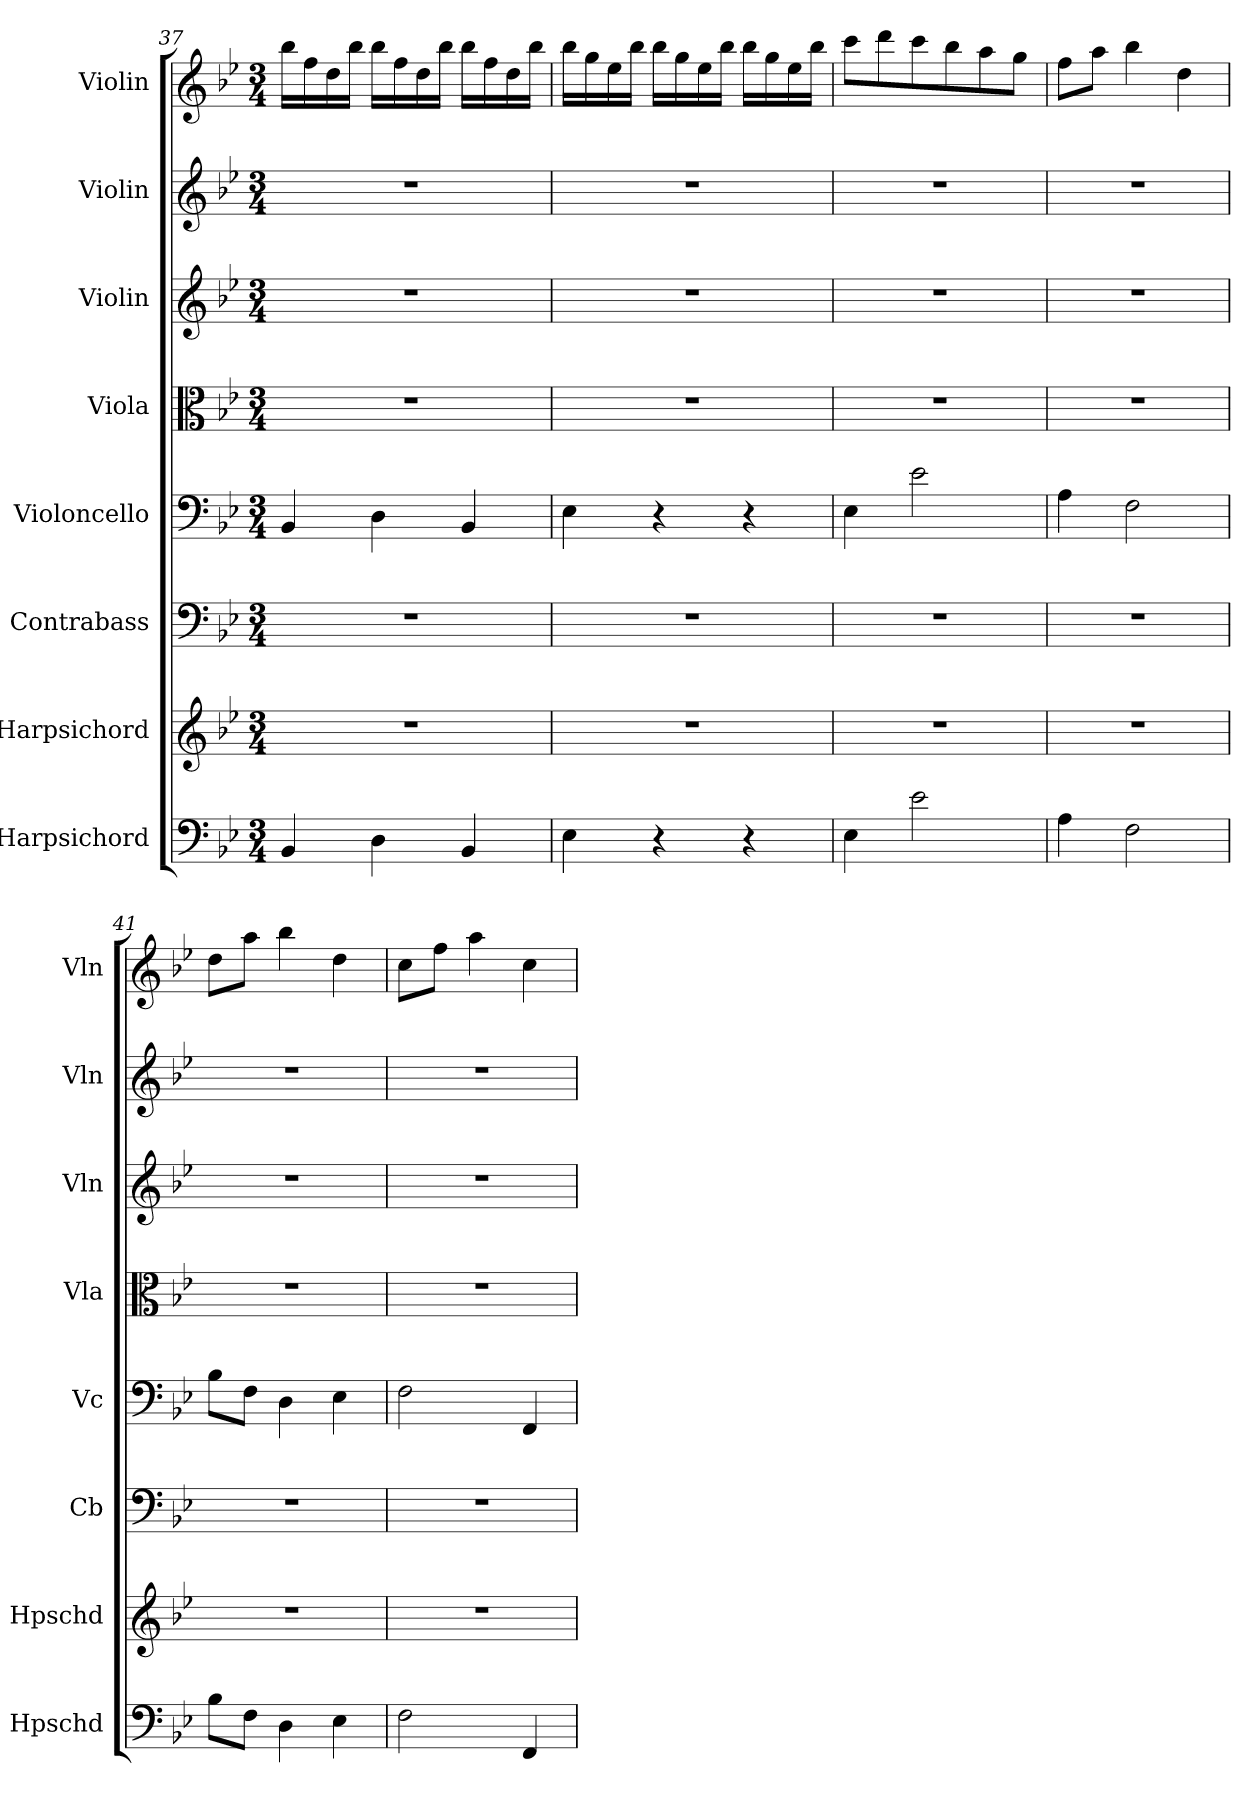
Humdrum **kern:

**kern	**kern	**kern	**kern	**kern	**kern	**kern	**kern
*part8	*part7	*part6	*part5	*part4	*part3	*part2	*part1
*staff8	*staff7	*staff6	*staff5	*staff4	*staff3	*staff2	*staff1
*I"Harpsichord	*I"Harpsichord	*I"Contrabass	*I"Violoncello	*I"Viola	*I"Violin	*I"Violin	*I"Violin
*I'Hpschd	*I'Hpschd	*I'Cb	*I'Vc	*I'Vla	*I'Vln	*I'Vln	*I'Vln
*clefF4	*clefG2	*clefF4	*clefF4	*clefC3	*clefG2	*clefG2	*clefG2
*k[b-e-]	*k[b-e-]	*k[b-e-]	*k[b-e-]	*k[b-e-]	*k[b-e-]	*k[b-e-]	*k[b-e-]
*M3/4	*M3/4	*M3/4	*M3/4	*M3/4	*M3/4	*M3/4	*M3/4
=37	=37	=37	=37	=37	=37	=37	=37
4BB-/	2.r	2.r	4BB-/	2.r	2.r	2.r	16bb-\LL
.	.	.	.	.	.	.	16ff\
.	.	.	.	.	.	.	16dd\
.	.	.	.	.	.	.	16bb-\JJ
4D\	.	.	4D\	.	.	.	16bb-\LL
.	.	.	.	.	.	.	16ff\
.	.	.	.	.	.	.	16dd\
.	.	.	.	.	.	.	16bb-\JJ
4BB-/	.	.	4BB-/	.	.	.	16bb-\LL
.	.	.	.	.	.	.	16ff\
.	.	.	.	.	.	.	16dd\
.	.	.	.	.	.	.	16bb-\JJ
=38	=38	=38	=38	=38	=38	=38	=38
4E-\	2.r	2.r	4E-\	2.r	2.r	2.r	16bb-\LL
.	.	.	.	.	.	.	16gg\
.	.	.	.	.	.	.	16ee-\
.	.	.	.	.	.	.	16bb-\JJ
4r	.	.	4r	.	.	.	16bb-\LL
.	.	.	.	.	.	.	16gg\
.	.	.	.	.	.	.	16ee-\
.	.	.	.	.	.	.	16bb-\JJ
4r	.	.	4r	.	.	.	16bb-\LL
.	.	.	.	.	.	.	16gg\
.	.	.	.	.	.	.	16ee-\
.	.	.	.	.	.	.	16bb-\JJ
=39	=39	=39	=39	=39	=39	=39	=39
4E-\	2.r	2.r	4E-\	2.r	2.r	2.r	8ccc\L
.	.	.	.	.	.	.	8ddd\
2e-\	.	.	2e-\	.	.	.	8ccc\
.	.	.	.	.	.	.	8bb-\
.	.	.	.	.	.	.	8aa\
.	.	.	.	.	.	.	8gg\J
=40	=40	=40	=40	=40	=40	=40	=40
4A\	2.r	2.r	4A\	2.r	2.r	2.r	8ff\L
.	.	.	.	.	.	.	8aa\J
2F\	.	.	2F\	.	.	.	4bb-\
.	.	.	.	.	.	.	4dd\
=41	=41	=41	=41	=41	=41	=41	=41
8B-\L	2.r	2.r	8B-\L	2.r	2.r	2.r	8dd\L
8F\J	.	.	8F\J	.	.	.	8aa\J
4D\	.	.	4D\	.	.	.	4bb-\
4E-\	.	.	4E-\	.	.	.	4dd\
=42	=42	=42	=42	=42	=42	=42	=42
2F\	2.r	2.r	2F\	2.r	2.r	2.r	8cc\L
.	.	.	.	.	.	.	8ff\J
.	.	.	.	.	.	.	4aa\
4FF/	.	.	4FF/	.	.	.	4cc\
=	=	=	=	=	=	=	=
*-	*-	*-	*-	*-	*-	*-	*-
